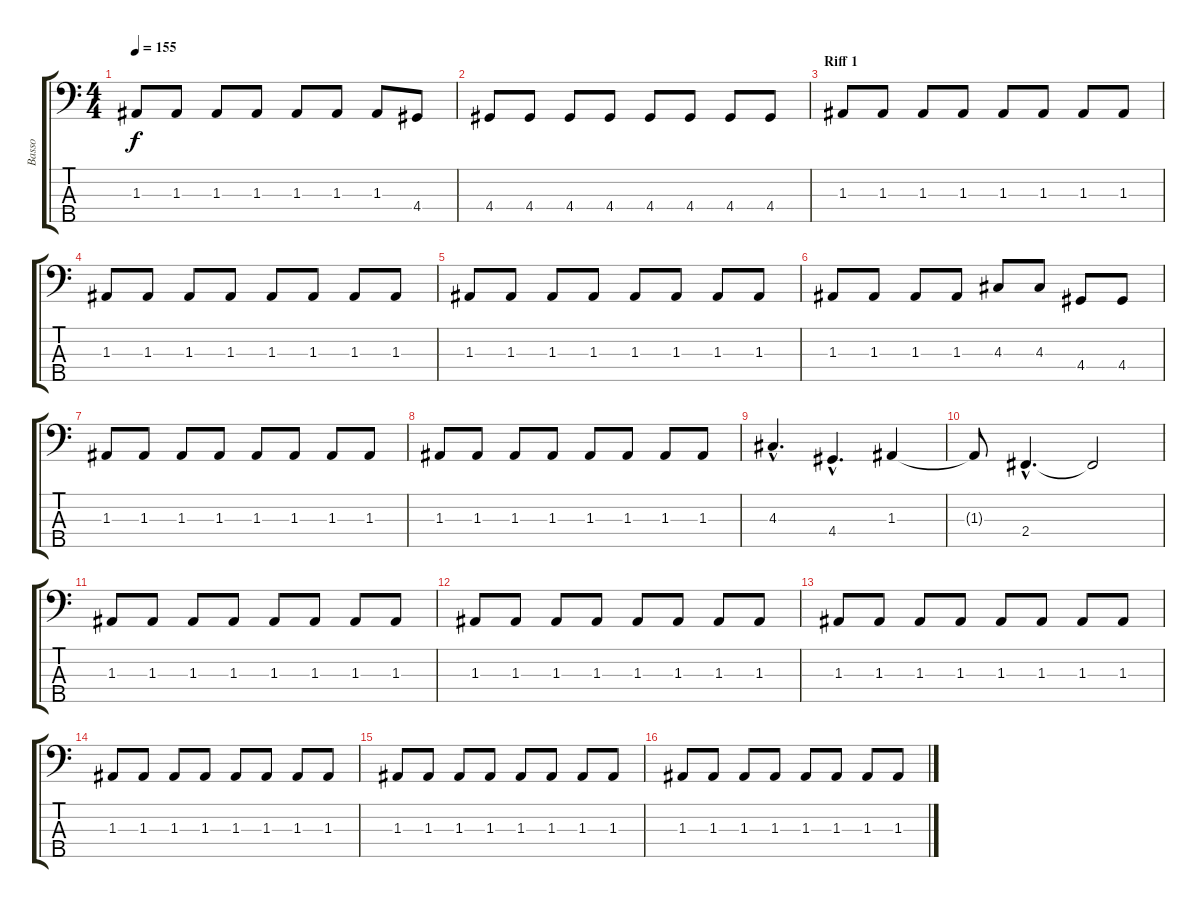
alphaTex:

\track ("Basso" "Basso") {instrument electricbassfinger}
\staff {score tabs}
\tuning (G2 D2 A1 E1 B0) {hide}
\ts (4 4)
\tempo 155
\clef f4
\ks c
1.3.8{dy f} 1.3.8 1.3.8 1.3.8 1.3.8 1.3.8 1.3.8 4.4.8 |
4.4.8 4.4.8 4.4.8 4.4.8 4.4.8 4.4.8 4.4.8 4.4.8 |
\section ("" "Riff 1")
1.3.8 1.3.8 1.3.8 1.3.8 1.3.8 1.3.8 1.3.8 1.3.8 |
1.3.8 1.3.8 1.3.8 1.3.8 1.3.8 1.3.8 1.3.8 1.3.8 |
1.3.8 1.3.8 1.3.8 1.3.8 1.3.8 1.3.8 1.3.8 1.3.8 |
1.3.8 1.3.8 1.3.8 1.3.8 4.3.8 4.3.8 4.4.8 4.4.8 |
1.3.8 1.3.8 1.3.8 1.3.8 1.3.8 1.3.8 1.3.8 1.3.8 |
1.3.8 1.3.8 1.3.8 1.3.8 1.3.8 1.3.8 1.3.8 1.3.8 |
4.3{hac}.4{d} 4.4{hac}.4{d} 1.3.4 |
1.3{t}.8 2.4{hac}.4{d} 2.4{t}.2 |
1.3.8 1.3.8 1.3.8 1.3.8 1.3.8 1.3.8 1.3.8 1.3.8 |
1.3.8 1.3.8 1.3.8 1.3.8 1.3.8 1.3.8 1.3.8 1.3.8 |
1.3.8 1.3.8 1.3.8 1.3.8 1.3.8 1.3.8 1.3.8 1.3.8 |
1.3.8 1.3.8 1.3.8 1.3.8 1.3.8 1.3.8 1.3.8 1.3.8 |
1.3.8 1.3.8 1.3.8 1.3.8 1.3.8 1.3.8 1.3.8 1.3.8 |
1.3.8 1.3.8 1.3.8 1.3.8 1.3.8 1.3.8 1.3.8 1.3.8
